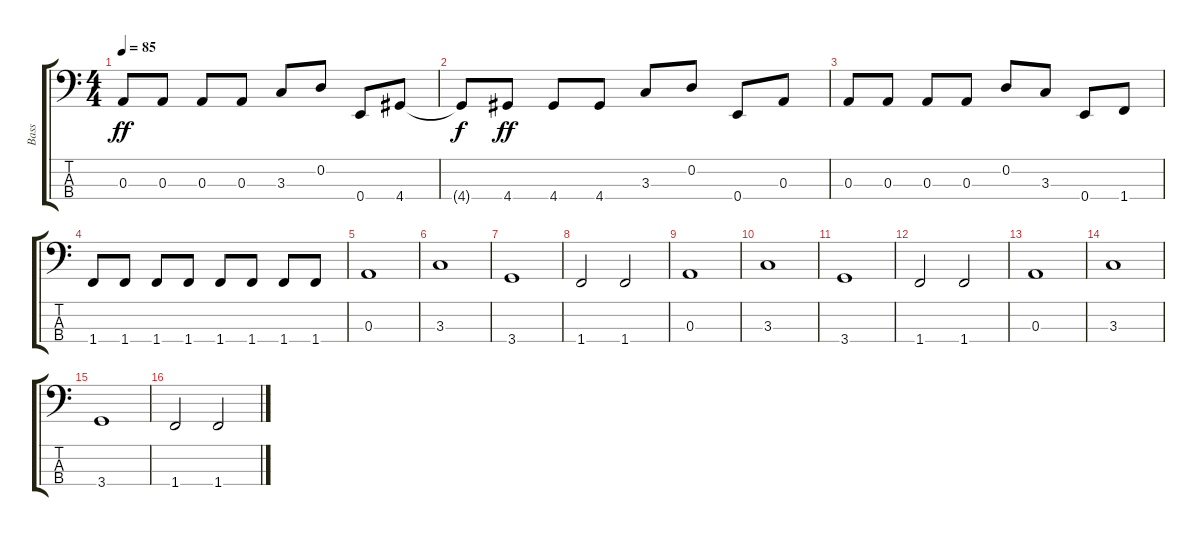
\track ("Bass" "Bass") {instrument electricbassfinger}
\staff {score tabs}
\tuning (G2 D2 A1 E1) {hide}
\ts (4 4)
\tempo 85
\clef f4
\ks c
0.3.8{dy ff} 0.3.8 0.3.8 0.3.8 3.3.8 0.2.8 0.4.8 4.4.8 |
4.4{t}.8{dy f} 4.4.8{dy ff} 4.4.8 4.4.8 3.3.8 0.2.8 0.4.8 0.3.8 |
0.3.8 0.3.8 0.3.8 0.3.8 0.2.8 3.3.8 0.4.8 1.4.8 |
1.4.8 1.4.8 1.4.8 1.4.8 1.4.8 1.4.8 1.4.8 1.4.8 |
0.3.1 |
3.3.1 |
3.4.1 |
1.4.2 1.4.2 |
0.3.1 |
3.3.1 |
3.4.1 |
1.4.2 1.4.2 |
0.3.1 |
3.3.1 |
3.4.1 |
1.4.2 1.4.2
